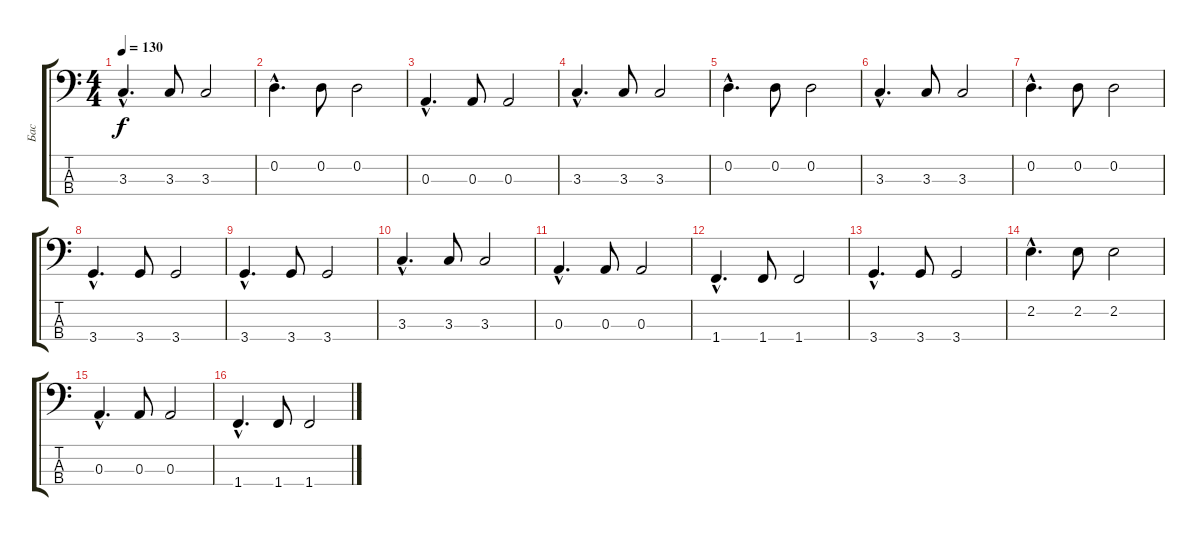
\track ("Бас" "Бас") {instrument electricbasspick}
\staff {score tabs}
\tuning (G2 D2 A1 E1) {hide}
\ts (4 4)
\tempo 130
\clef f4
\ks c
3.3{hac}.4{d dy f} 3.3.8 3.3.2 |
0.2{hac}.4{d} 0.2.8 0.2.2 |
0.3{hac}.4{d} 0.3.8 0.3.2 |
3.3{hac}.4{d} 3.3.8 3.3.2 |
0.2{hac}.4{d} 0.2.8 0.2.2 |
3.3{hac}.4{d} 3.3.8 3.3.2 |
0.2{hac}.4{d} 0.2.8 0.2.2 |
3.4{hac}.4{d} 3.4.8 3.4.2 |
3.4{hac}.4{d} 3.4.8 3.4.2 |
3.3{hac}.4{d} 3.3.8 3.3.2 |
0.3{hac}.4{d} 0.3.8 0.3.2 |
1.4{hac}.4{d} 1.4.8 1.4.2 |
3.4{hac}.4{d} 3.4.8 3.4.2 |
2.2{hac}.4{d} 2.2.8 2.2.2 |
0.3{hac}.4{d} 0.3.8 0.3.2 |
1.4{hac}.4{d} 1.4.8 1.4.2
